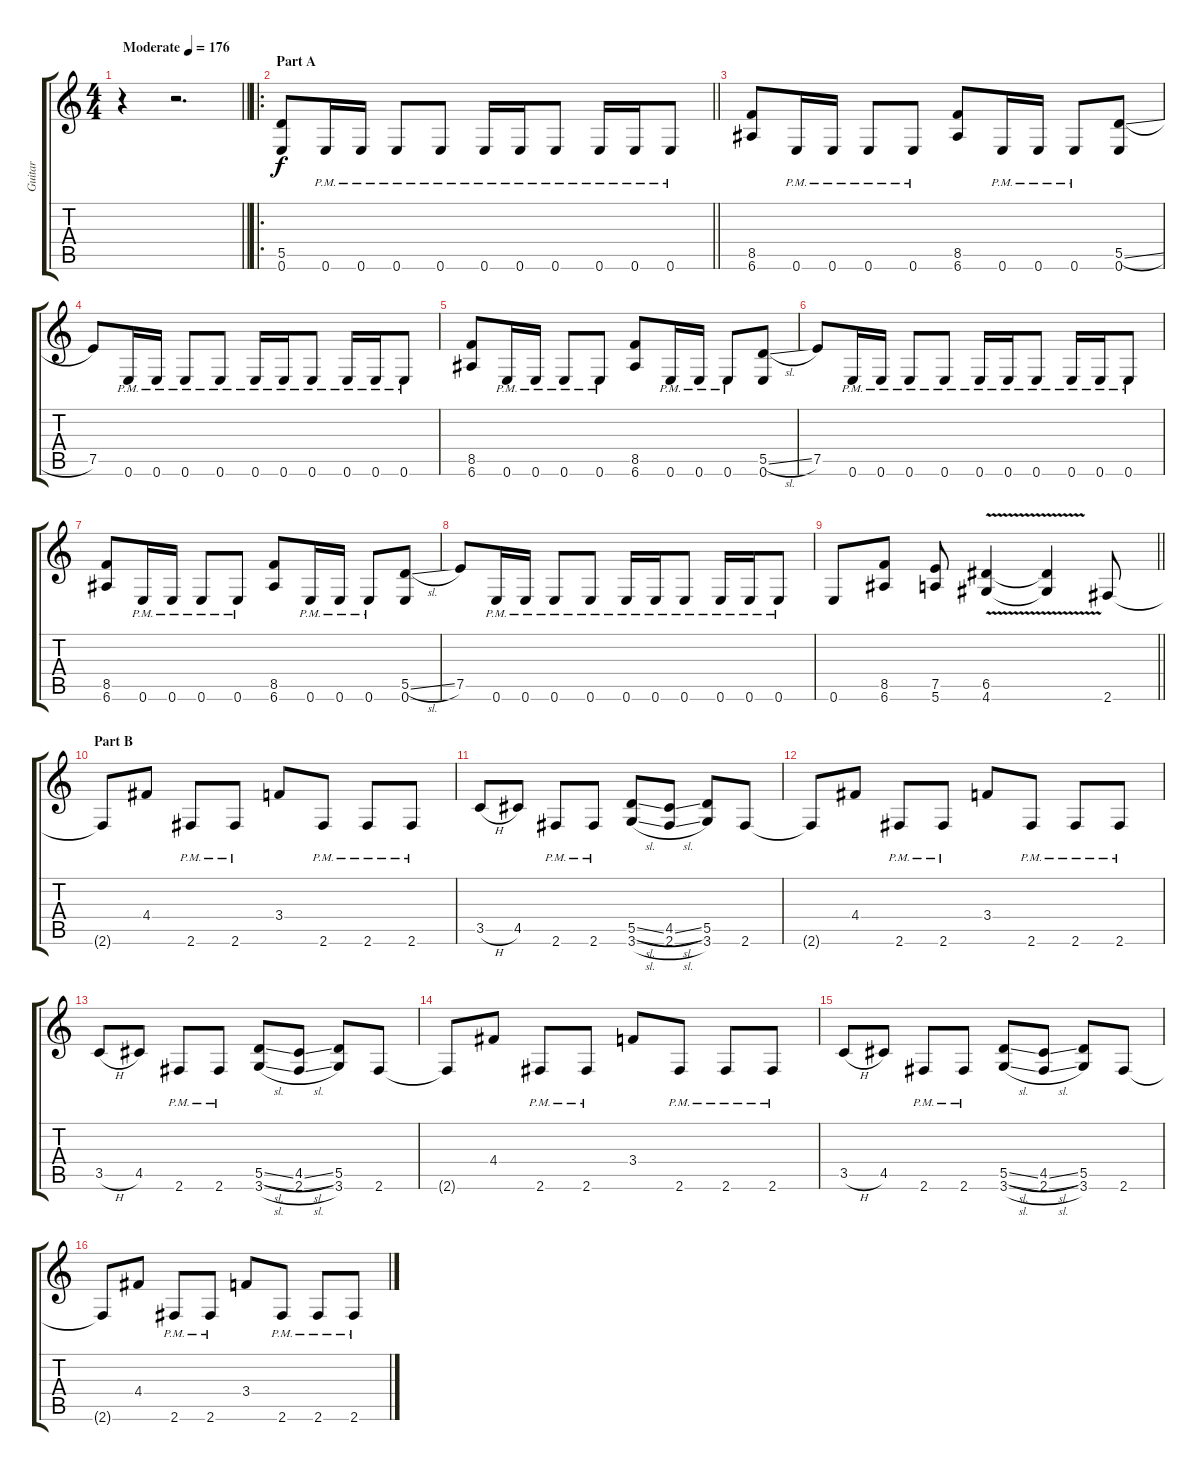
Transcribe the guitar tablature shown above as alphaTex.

\track ("Guitar" "Guitar") {instrument distortionguitar}
\staff {score tabs}
\tuning (E4 B3 G3 D3 A2 E2) {hide}
\ts (4 4)
\tempo (176 "Moderate")
\clef g2
\barLineRight lightlight
\ks c
r.4{dy f instrument distortionguitar} r.2{d} |
\ro
\section ("" "Part A")
\barLineRight lightlight
(5.5 0.6).8 0.6{pm}.16 0.6{pm}.16 0.6{pm}.8 0.6{pm}.8 0.6{pm}.16 0.6{pm}.16 0.6{pm}.8 0.6{pm}.16 0.6{pm}.16 0.6{pm}.8 |
(8.5 6.6).8 0.6{pm}.16 0.6{pm}.16 0.6{pm}.8 0.6{pm}.8 (8.5 6.6).8 0.6{pm}.16 0.6{pm}.16 0.6{pm}.8 (5.5{sl} 0.6).8 |
7.5.8 0.6{pm}.16 0.6{pm}.16 0.6{pm}.8 0.6{pm}.8 0.6{pm}.16 0.6{pm}.16 0.6{pm}.8 0.6{pm}.16 0.6{pm}.16 0.6{pm}.8 |
(8.5 6.6).8 0.6{pm}.16 0.6{pm}.16 0.6{pm}.8 0.6{pm}.8 (8.5 6.6).8 0.6{pm}.16 0.6{pm}.16 0.6{pm}.8 (5.5{sl} 0.6).8 |
7.5.8 0.6{pm}.16 0.6{pm}.16 0.6{pm}.8 0.6{pm}.8 0.6{pm}.16 0.6{pm}.16 0.6{pm}.8 0.6{pm}.16 0.6{pm}.16 0.6{pm}.8 |
(8.5 6.6).8 0.6{pm}.16 0.6{pm}.16 0.6{pm}.8 0.6{pm}.8 (8.5 6.6).8 0.6{pm}.16 0.6{pm}.16 0.6{pm}.8 (5.5{sl} 0.6).8 |
7.5.8 0.6{pm}.16 0.6{pm}.16 0.6{pm}.8 0.6{pm}.8 0.6{pm}.16 0.6{pm}.16 0.6{pm}.8 0.6{pm}.16 0.6{pm}.16 0.6{pm}.8 |
\barLineRight lightlight
0.6.8 (8.5 6.6).8 (7.5 5.6).8 (6.5 4.6{v}).4 (6.5{t} 4.6{v t}).4 2.6.8 |
\section ("" "Part B")
2.6{t}.8 4.4.8 2.6{pm}.8 2.6{pm}.8 3.4.8 2.6{pm}.8 2.6{pm}.8 2.6{pm}.8 |
3.5{h}.8 4.5.8 2.6{pm}.8 2.6{pm}.8 (5.5{sl} 3.6{sl}).8 (4.5{sl} 2.6{sl}).8 (5.5 3.6).8 2.6.8 |
2.6{t}.8 4.4.8 2.6{pm}.8 2.6{pm}.8 3.4.8 2.6{pm}.8 2.6{pm}.8 2.6{pm}.8 |
3.5{h}.8 4.5.8 2.6{pm}.8 2.6{pm}.8 (5.5{sl} 3.6{sl}).8 (4.5{sl} 2.6{sl}).8 (5.5 3.6).8 2.6.8 |
2.6{t}.8 4.4.8 2.6{pm}.8 2.6{pm}.8 3.4.8 2.6{pm}.8 2.6{pm}.8 2.6{pm}.8 |
3.5{h}.8 4.5.8 2.6{pm}.8 2.6{pm}.8 (5.5{sl} 3.6{sl}).8 (4.5{sl} 2.6{sl}).8 (5.5 3.6).8 2.6.8 |
2.6{t}.8 4.4.8 2.6{pm}.8 2.6{pm}.8 3.4.8 2.6{pm}.8 2.6{pm}.8 2.6{pm}.8
